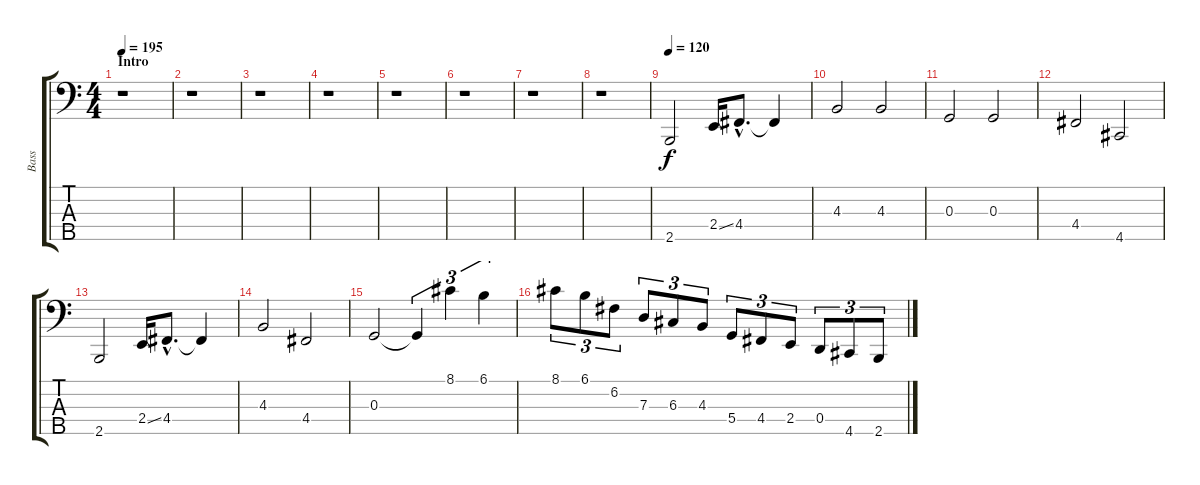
\track ("Bass" "Bass") {instrument electricbassfinger}
\staff {score tabs}
\tuning (F2 C2 G1 D1 A0) {hide}
\ts (4 4)
\section ("" "Intro")
\tempo 195
\tempo 115
\tempo 195
\clef f4
\ks c
r.1{dy f instrument electricbassfinger} |
r.1 |
r.1 |
r.1 |
r.1 |
r.1 |
r.1 |
r.1 |
\tempo 120
2.5.2 2.4{ss}.16 4.4{hac}.8{d} 4.4{t}.4 |
4.3.2 4.3.2 |
0.3.2 0.3.2 |
4.4.2 4.5.2 |
2.5.2 2.4{ss}.16 4.4{hac}.8{d} 4.4{t}.4 |
4.3.2 4.4.2 |
0.3.2 0.3{t}.4{tu (3 2)} 8.1.4{tu (3 2)} 6.1.4{tu (3 2)} |
8.1.8{tu (3 2)} 6.1.8{tu (3 2)} 6.2.8{tu (3 2)} 7.3.8{tu (3 2)} 6.3.8{tu (3 2)} 4.3.8{tu (3 2)} 5.4.8{tu (3 2)} 4.4.8{tu (3 2)} 2.4.8{tu (3 2)} 0.4.8{tu (3 2)} 4.5.8{tu (3 2)} 2.5.8{tu (3 2)}
